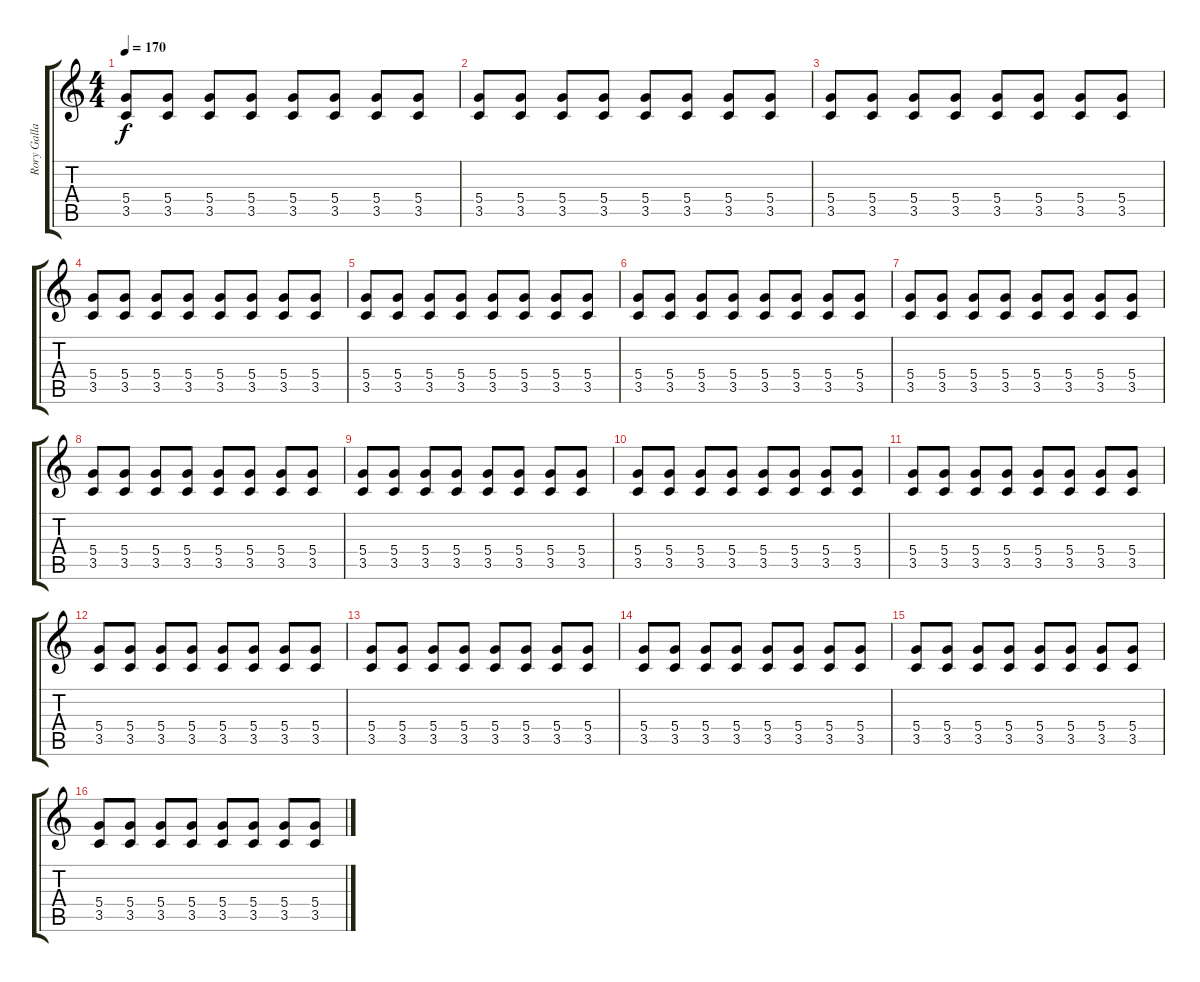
\track ("Rory Gallagher" "Rory Galla") {instrument distortionguitar}
\staff {score tabs}
\tuning (E4 B3 G3 D3 A2 E2) {hide}
\ts (4 4)
\tempo 170
\clef g2
\ks c
(5.4 3.5).8{dy f} (5.4 3.5).8 (5.4 3.5).8 (5.4 3.5).8 (5.4 3.5).8 (5.4 3.5).8 (5.4 3.5).8 (5.4 3.5).8 |
(5.4 3.5).8 (5.4 3.5).8 (5.4 3.5).8 (5.4 3.5).8 (5.4 3.5).8 (5.4 3.5).8 (5.4 3.5).8 (5.4 3.5).8 |
(5.4 3.5).8 (5.4 3.5).8 (5.4 3.5).8 (5.4 3.5).8 (5.4 3.5).8 (5.4 3.5).8 (5.4 3.5).8 (5.4 3.5).8 |
(5.4 3.5).8{volume 10} (5.4 3.5).8 (5.4 3.5).8 (5.4 3.5).8 (5.4 3.5).8 (5.4 3.5).8 (5.4 3.5).8 (5.4 3.5).8 |
(5.4 3.5).8 (5.4 3.5).8 (5.4 3.5).8 (5.4 3.5).8 (5.4 3.5).8 (5.4 3.5).8 (5.4 3.5).8 (5.4 3.5).8 |
(5.4 3.5).8 (5.4 3.5).8 (5.4 3.5).8 (5.4 3.5).8 (5.4 3.5).8 (5.4 3.5).8 (5.4 3.5).8 (5.4 3.5).8 |
(5.4 3.5).8 (5.4 3.5).8 (5.4 3.5).8 (5.4 3.5).8 (5.4 3.5).8 (5.4 3.5).8 (5.4 3.5).8 (5.4 3.5).8 |
(5.4 3.5).8{volume 10} (5.4 3.5).8 (5.4 3.5).8 (5.4 3.5).8 (5.4 3.5).8 (5.4 3.5).8 (5.4 3.5).8 (5.4 3.5).8 |
(5.4 3.5).8 (5.4 3.5).8 (5.4 3.5).8 (5.4 3.5).8 (5.4 3.5).8 (5.4 3.5).8 (5.4 3.5).8 (5.4 3.5).8 |
(5.4 3.5).8 (5.4 3.5).8 (5.4 3.5).8 (5.4 3.5).8 (5.4 3.5).8 (5.4 3.5).8 (5.4 3.5).8 (5.4 3.5).8 |
(5.4 3.5).8 (5.4 3.5).8 (5.4 3.5).8 (5.4 3.5).8 (5.4 3.5).8 (5.4 3.5).8 (5.4 3.5).8 (5.4 3.5).8 |
(5.4 3.5).8 (5.4 3.5).8 (5.4 3.5).8 (5.4 3.5).8 (5.4 3.5).8 (5.4 3.5).8 (5.4 3.5).8 (5.4 3.5).8 |
(5.4 3.5).8 (5.4 3.5).8 (5.4 3.5).8 (5.4 3.5).8 (5.4 3.5).8 (5.4 3.5).8 (5.4 3.5).8 (5.4 3.5).8 |
(5.4 3.5).8 (5.4 3.5).8 (5.4 3.5).8 (5.4 3.5).8 (5.4 3.5).8 (5.4 3.5).8 (5.4 3.5).8 (5.4 3.5).8 |
(5.4 3.5).8 (5.4 3.5).8 (5.4 3.5).8 (5.4 3.5).8 (5.4 3.5).8 (5.4 3.5).8 (5.4 3.5).8 (5.4 3.5).8 |
(5.4 3.5).8 (5.4 3.5).8 (5.4 3.5).8 (5.4 3.5).8 (5.4 3.5).8 (5.4 3.5).8 (5.4 3.5).8 (5.4 3.5).8
